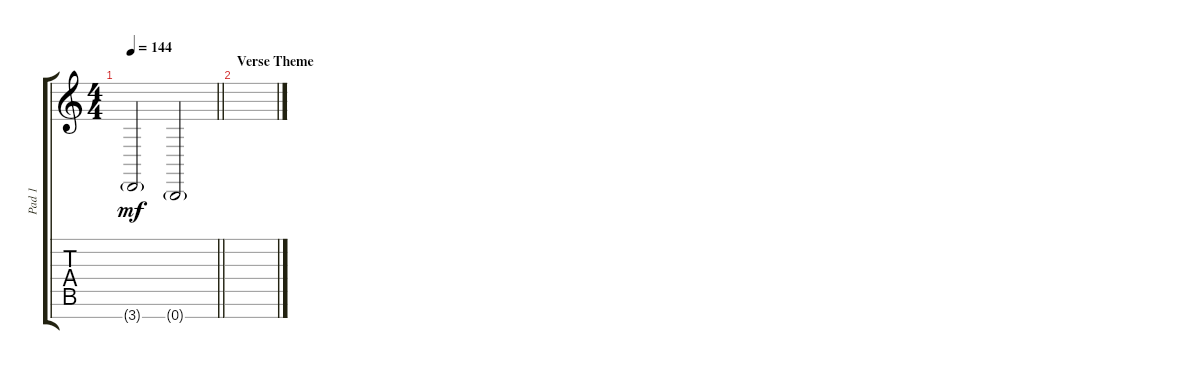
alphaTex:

\track ("Pad 1" "Pad 1") {instrument pad2warm}
\staff {score tabs}
\tuning (E4 B3 G3 D3 A2 E2 B1) {hide}
\ts (4 4)
\tempo 144
\clef g2
\barLineRight lightlight
\ks c
3.7{g}.2{dy mf} 0.7{g}.2 |
\section ("" "Verse Theme")
